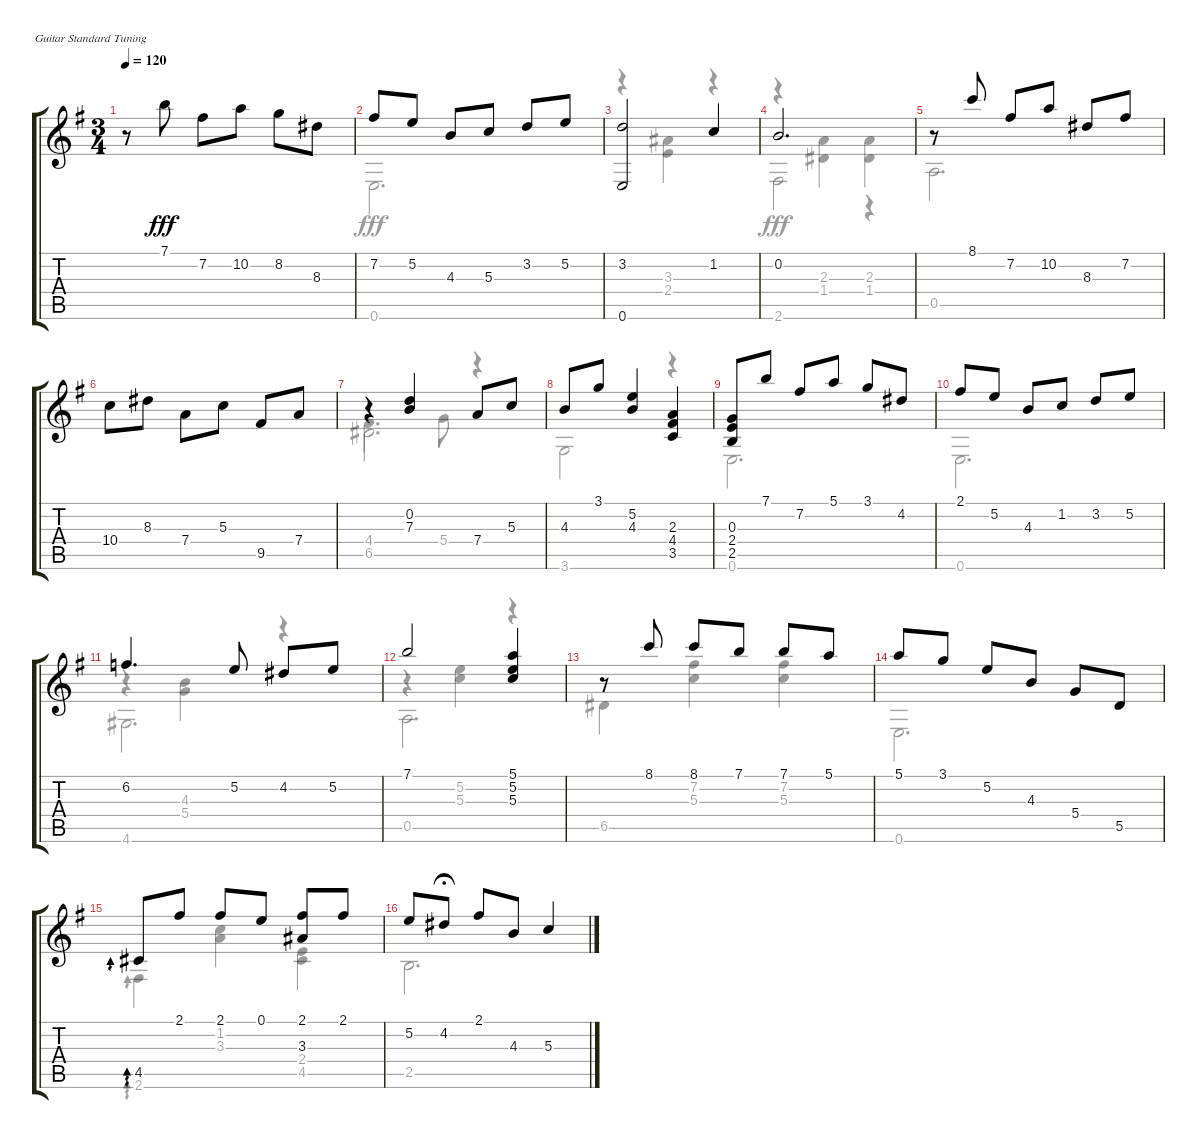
\bracketExtendMode groupsimilarinstruments
\firstSystemTrackNameOrientation horizontal
\otherSystemsTrackNameOrientation horizontal
\track "" {instrument acousticguitarnylon}
\staff {score tabs}
\tuning (E4 B3 G3 D3 A2 E2)
\voice
\ts (3 4)
\tempo 120
\clef g2
\ks g
r.8{dy fff instrument acousticguitarnylon} 7.1.8 7.2.8 10.2.8 8.2.8 8.3.8 |
7.2.8 5.2.8 4.3.8 5.3.8 3.2.8 5.2.8 |
(3.2 0.6).2 1.2.4 |
0.2.2{d} |
r.8 8.1.8 7.2.8 10.2.8 8.3.8 7.2.8 |
10.4.8 8.3.8 7.4.8 5.3.8 9.5.8 7.4.8 |
r.4 (0.2 7.3).4 7.4.8 5.3.8 |
4.3.8 3.1.8 (5.2 4.3).4 (2.3 4.4 3.5).4 |
(0.3 2.4 2.5).8 7.1.8 7.2.8 5.1.8 3.1.8 4.2.8 |
2.1.8 5.2.8 4.3.8 1.2.8 3.2.8 5.2.8 |
6.2.4{d} 5.2.8 4.2.8 5.2.8 |
7.1.2 (5.1 5.2 5.3).4 |
r.8 8.1.8 8.1.8 7.1.8 7.1.8 5.1.8 |
5.1.8 3.1.8 5.2.8 4.3.8 5.4.8 5.5.8 |
4.5.8{ad 0} 2.1.8 2.1.8 0.1.8 (2.1 3.3).8 2.1.8 |
5.2.8 4.2.8{fermata (medium 0)} 2.1.8 4.3.8 5.3.4
\voice
\clef g2
\ottava regular
\simile none
\ks g
|
0.6.2{d} |
r.4 (3.3 2.4).4 r.4 |
r.4 (2.3 1.4).4 (2.3 1.4).4 |
0.5.2{d} |
|
4.4.4{d} 5.4.8 r.4 |
3.6.2 r.4 |
0.6.2{d} |
0.6.2{d} |
r.4 (4.3 5.4).4 r.4 |
r.4 (5.2 5.3).4 r.4 |
6.5.4 (7.2 5.3).4 (7.2 5.3).4 |
0.6.2{d} |
2.6.4{ad 0} (1.2 3.3).4 (2.4 4.5).4 |
2.5.2{d}
\voice
\clef g2
\ottava regular
\simile none
\ks g
|
|
|
2.6.2 r.4 |
|
|
6.5.2{d} |
|
|
|
4.6.2{d} |
0.5.2{d} |
|
|
|
